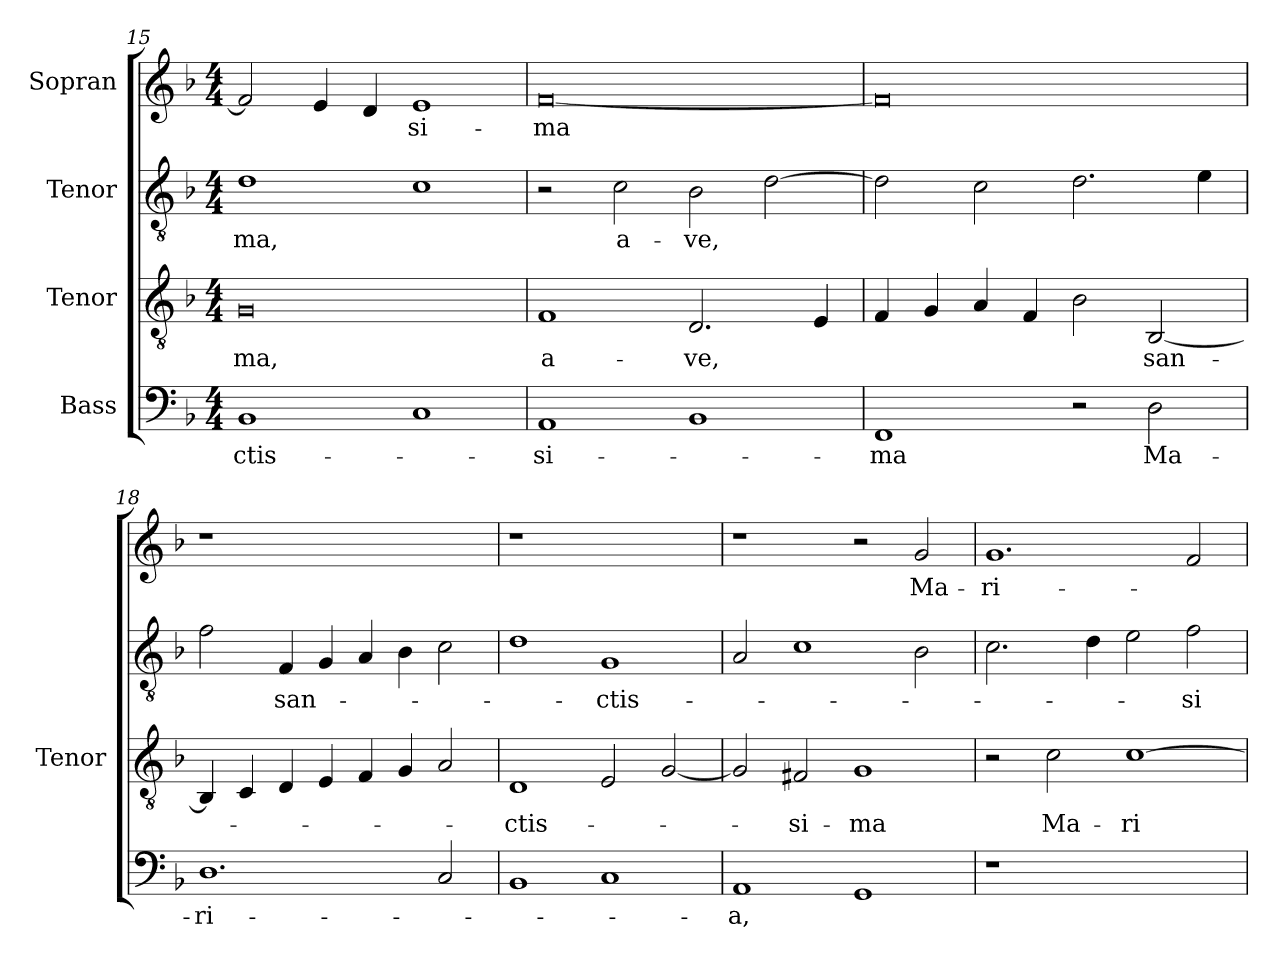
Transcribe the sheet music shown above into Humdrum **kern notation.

**kern	**text	**kern	**text	**kern	**text	**kern	**text
*part4	*part4	*part3	*part3	*part2	*part2	*part1	*part1
*staff4	*staff4	*staff3	*staff3	*staff2	*staff2	*staff1	*staff1
*I"Bass	*	*I"Tenor	*	*I"Tenor	*	*I"Sopran	*
*	*	*I'Tenor	*	*	*	*	*
*clefF4	*	*clefGv2	*	*clefGv2	*	*clefG2	*
*	*	*ITrd7c12	*	*ITrd7c12	*	*	*
*k[b-]	*	*k[b-]	*	*k[b-]	*	*k[b-]	*
*F:	*	*F:	*	*F:	*	*F:	*
*M4/4	*	*M4/4	*	*M4/4	*	*M4/4	*
=15	=15	=15	=15	=15	=15	=15	=15
!	!LO:LY:b:color=#000000	!	!	!	!	!	!
!	!	!	!LO:LY:b:color=#000000	!	!	!	!
!	!	!	!	!	!LO:LY:b:color=#000000	!	!
1BB-i	-ctis-	0GGi	-ma,	1Di	-ma,	2fi/]	.
.	.	.	.	.	.	4ei/	.
.	.	.	.	.	.	4di/	.
!	!	!	!	!	!	!	!LO:LY:b:color=#000000
1Ci	.	.	.	1Ci	.	1ei	-si-
=16	=16	=16	=16	=16	=16	=16	=16
!	!LO:LY:b:color=#000000	!	!	!	!	!	!
!	!	!	!LO:LY:b:color=#000000	!	!	!	!
!	!	!	!	!	!	!	!LO:LY:b:color=#000000
1AAi	-si-	1FFi	a-	2r	.	[<0fi	-ma
!	!	!	!	!	!LO:LY:b:color=#000000	!	!
.	.	.	.	2Ci\	a-	.	.
!	!	!	!LO:LY:b:color=#000000	!	!	!	!
!	!	!	!	!	!LO:LY:b:color=#000000	!	!
1BB-i	.	2.DDi/	-ve,	2BB-i\	-ve,	.	.
.	.	.	.	[>2Di\	.	.	.
.	.	4EEi/	.	.	.	.	.
=17	=17	=17	=17	=17	=17	=17	=17
!	!LO:LY:b:color=#000000	!	!	!	!	!	!
1FFi	-ma	4FFi/	.	2Di\]	.	0fi]	.
.	.	4GGi/	.	.	.	.	.
.	.	4AAi/	.	2Ci\	.	.	.
.	.	4FFi/	.	.	.	.	.
2r	.	2BB-i\	.	2.Di\	.	.	.
!	!LO:LY:b:color=#000000	!	!	!	!	!	!
!	!	!	!LO:LY:b:color=#000000	!	!	!	!
2Di\	Ma-	[<2BBB-i/	san-	.	.	.	.
.	.	.	.	4Ei\	.	.	.
=18	=18	=18	=18	=18	=18	=18	=18
!	!LO:LY:b:color=#000000	!	!	!	!	!LO:N:vis=1	!
1.Di	-ri-	4BBB-i/]	.	2Fi\	.	1r	.
.	.	4CCi/	.	.	.	.	.
!	!	!	!	!	!LO:LY:b:color=#000000	!	!
.	.	4DDi/	.	4FFi/	san-	.	.
.	.	4EEi/	.	4GGi/	.	.	.
.	.	4FFi/	.	4AAi/	.	1ryy	.
.	.	4GGi/	.	4BB-i\	.	.	.
2Ci/	.	2AAi/	.	2Ci\	.	.	.
!!LO:PB:g=z
=19	=19	=19	=19	=19	=19	=19	=19
!	!	!	!LO:LY:b:color=#000000	!	!	!LO:N:vis=1	!
1BB-i	.	1DDi	-ctis-	1Di	.	1r	.
!	!	!	!	!	!LO:LY:b:color=#000000	!	!
1Ci	.	2EEi/	.	1GGi	-ctis-	1ryy	.
.	.	[<2GGi/	.	.	.	.	.
=20	=20	=20	=20	=20	=20	=20	=20
!	!LO:LY:b:color=#000000	!	!	!	!	!	!
1AAi	-a,	2GGi/]	.	2AAi/	.	1r	.
!	!	!	!LO:LY:b:color=#000000	!	!	!	!
.	.	2FF#Xi/	-si-	1Ci	.	.	.
!	!	!	!LO:LY:b:color=#000000	!	!	!	!
1GGi	.	1GGi	-ma	.	.	2r	.
!	!	!	!	!	!	!	!LO:LY:b:color=#000000
.	.	.	.	2BB-i\	.	2gi/	Ma-
=21	=21	=21	=21	=21	=21	=21	=21
!LO:N:vis=1	!	!	!	!	!	!	!
!	!	!	!	!	!	!	!LO:LY:b:color=#000000
1r	.	2r	.	2.Ci\	.	1.gi	-ri-
!	!	!	!LO:LY:b:color=#000000	!	!	!	!
.	.	2Ci\	Ma-	.	.	.	.
.	.	.	.	4Di\	.	.	.
!	!	!	!LO:LY:b:color=#000000	!	!	!	!
1ryy	.	[>1Ci	-ri-	2Ei\	.	.	.
!	!	!	!	!	!LO:LY:b:color=#000000	!	!
.	.	.	.	2Fi\	-si-	2fi/	.
=	=	=	=	=	=	=	=
*-	*-	*-	*-	*-	*-	*-	*-
